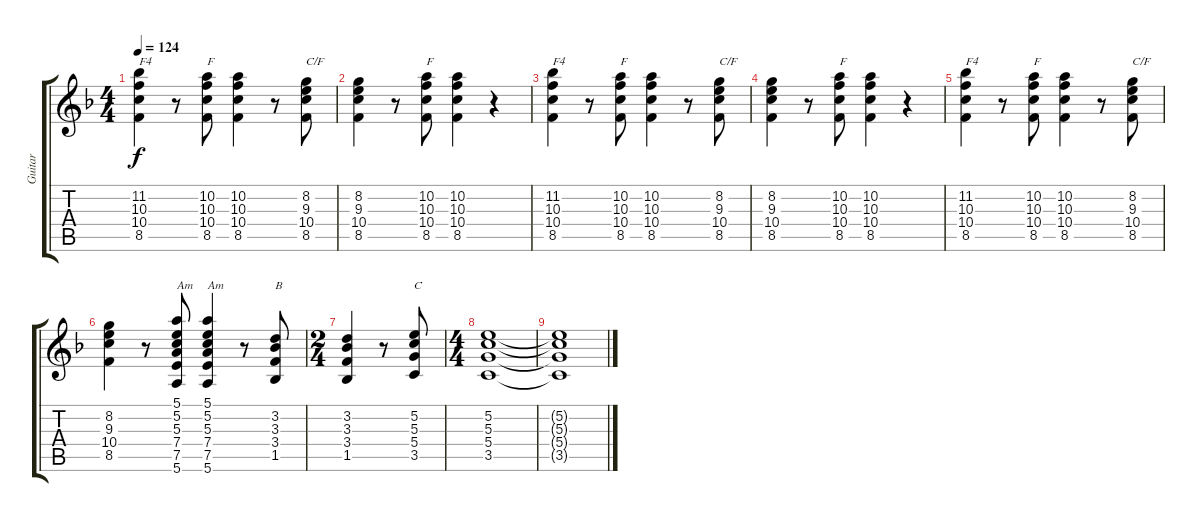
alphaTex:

\track ("Guitar " "Guitar ") {instrument overdrivenguitar}
\staff {score tabs}
\tuning (E4 B3 G3 D3 A2 E2) {hide}
\ts (4 4)
\tempo 124
\clef g2
\ks dminor
(11.2 10.3 10.4 8.5).4{txt "F4" dy f} r.8 (10.2 10.3 10.4 8.5).8{txt "F"} (10.2 10.3 10.4 8.5).4 r.8 (8.2 9.3 10.4 8.5).8{txt "C/F"} |
(8.2 9.3 10.4 8.5).4 r.8 (10.2 10.3 10.4 8.5).8{txt "F"} (10.2 10.3 10.4 8.5).4 r.4 |
(11.2 10.3 10.4 8.5).4{txt "F4"} r.8 (10.2 10.3 10.4 8.5).8{txt "F"} (10.2 10.3 10.4 8.5).4 r.8 (8.2 9.3 10.4 8.5).8{txt "C/F"} |
(8.2 9.3 10.4 8.5).4 r.8 (10.2 10.3 10.4 8.5).8{txt "F"} (10.2 10.3 10.4 8.5).4 r.4 |
(11.2 10.3 10.4 8.5).4{txt "F4"} r.8 (10.2 10.3 10.4 8.5).8{txt "F"} (10.2 10.3 10.4 8.5).4 r.8 (8.2 9.3 10.4 8.5).8{txt "C/F"} |
(8.2 9.3 10.4 8.5).4 r.8 (5.1 5.2 5.3 7.4 7.5 5.6).8{txt "Am"} (5.1 5.2 5.3 7.4 7.5 5.6).4{txt "Am"} r.8 (3.2 3.3 3.4 1.5).8{txt "B"} |
\ts (2 4)
(3.2 3.3 3.4 1.5).4 r.8 (5.2 5.3 5.4 3.5).8{txt "C"} |
\ts (4 4)
(5.2 5.3 5.4 3.5).1 |
(5.2{t} 5.3{t} 5.4{t} 3.5{t}).1
